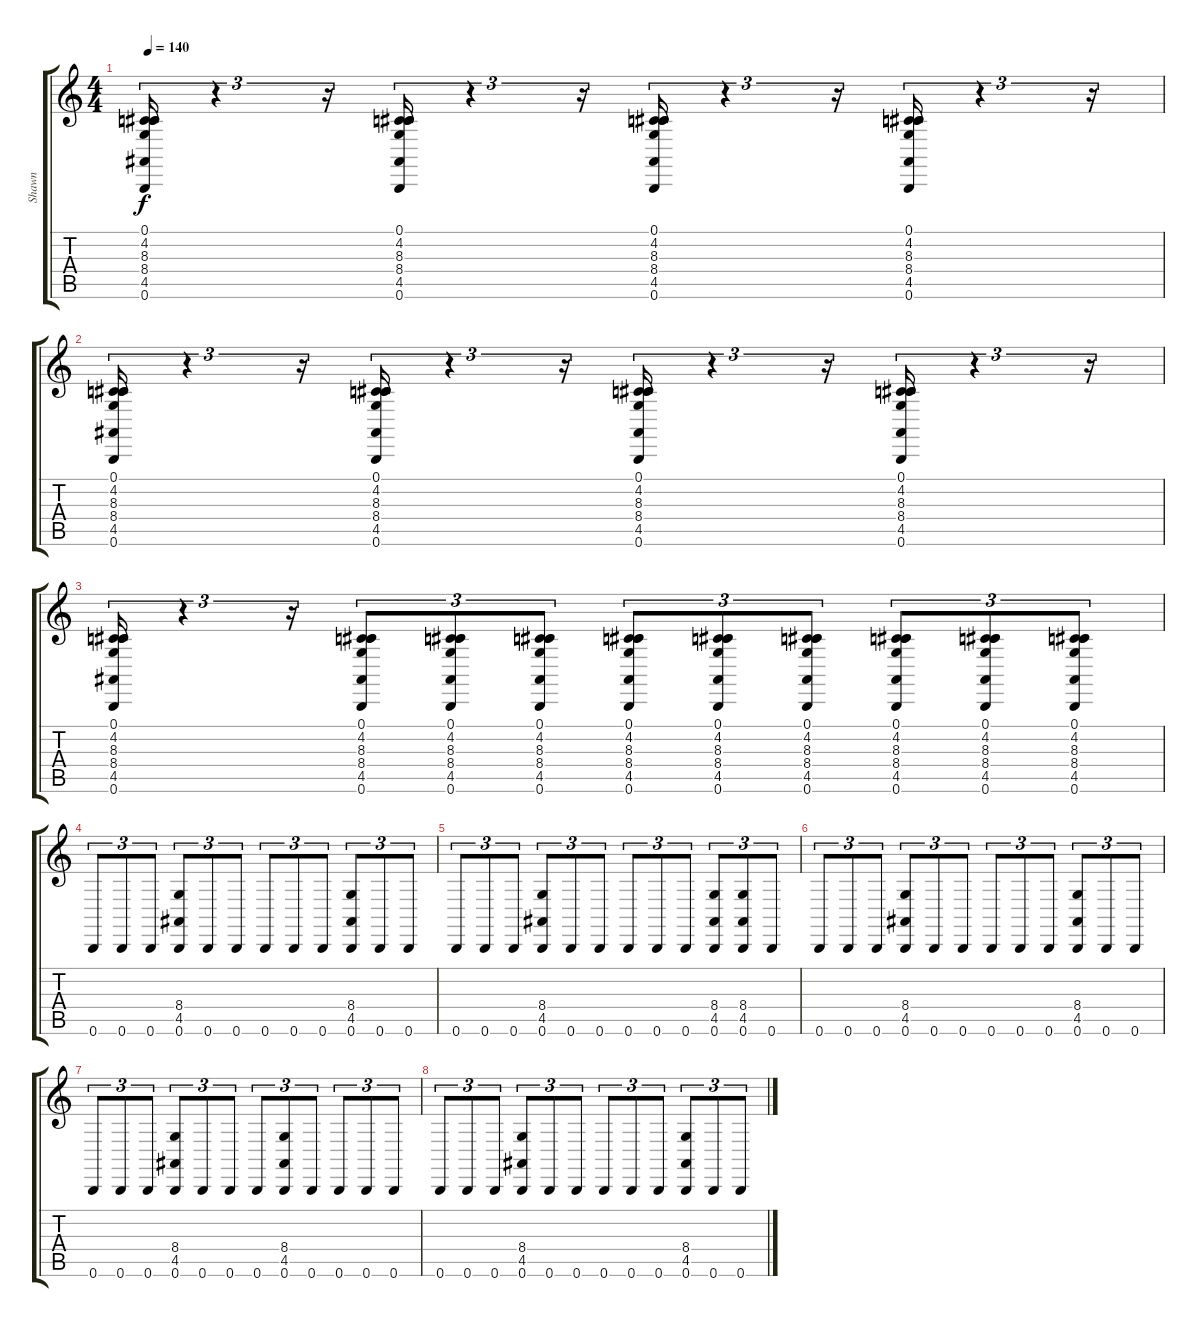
\track ("Shawn" "Shawn") {instrument melodictom}
\staff {score tabs}
\tuning (Db4 Ab3 E3 B2 Gb2 B1) {hide}
\ts (4 4)
\tempo 140
\clef g2
\ks c
(0.1 4.2 8.3 8.4 4.5 0.6).16{tu (3 2) dy f} r.4{tu (3 2)} r.16{tu (3 2)} (0.1 4.2 8.3 8.4 4.5 0.6).16{tu (3 2)} r.4{tu (3 2)} r.16{tu (3 2)} (0.1 4.2 8.3 8.4 4.5 0.6).16{tu (3 2)} r.4{tu (3 2)} r.16{tu (3 2)} (0.1 4.2 8.3 8.4 4.5 0.6).16{tu (3 2)} r.4{tu (3 2)} r.16{tu (3 2)} |
(0.1 4.2 8.3 8.4 4.5 0.6).16{tu (3 2)} r.4{tu (3 2)} r.16{tu (3 2)} (0.1 4.2 8.3 8.4 4.5 0.6).16{tu (3 2)} r.4{tu (3 2)} r.16{tu (3 2)} (0.1 4.2 8.3 8.4 4.5 0.6).16{tu (3 2)} r.4{tu (3 2)} r.16{tu (3 2)} (0.1 4.2 8.3 8.4 4.5 0.6).16{tu (3 2)} r.4{tu (3 2)} r.16{tu (3 2)} |
(0.1 4.2 8.3 8.4 4.5 0.6).16{tu (3 2)} r.4{tu (3 2)} r.16{tu (3 2)} (0.1 4.2 8.3 8.4 4.5 0.6).8{tu (3 2)} (0.1 4.2 8.3 8.4 4.5 0.6).8{tu (3 2)} (0.1 4.2 8.3 8.4 4.5 0.6).8{tu (3 2)} (0.1 4.2 8.3 8.4 4.5 0.6).8{tu (3 2)} (0.1 4.2 8.3 8.4 4.5 0.6).8{tu (3 2)} (0.1 4.2 8.3 8.4 4.5 0.6).8{tu (3 2)} (0.1 4.2 8.3 8.4 4.5 0.6).8{tu (3 2)} (0.1 4.2 8.3 8.4 4.5 0.6).8{tu (3 2)} (0.1 4.2 8.3 8.4 4.5 0.6).8{tu (3 2)} |
0.6.8{tu (3 2)} 0.6.8{tu (3 2)} 0.6.8{tu (3 2)} (8.4 4.5 0.6).8{tu (3 2)} 0.6.8{tu (3 2)} 0.6.8{tu (3 2)} 0.6.8{tu (3 2)} 0.6.8{tu (3 2)} 0.6.8{tu (3 2)} (8.4 4.5 0.6).8{tu (3 2)} 0.6.8{tu (3 2)} 0.6.8{tu (3 2)} |
0.6.8{tu (3 2)} 0.6.8{tu (3 2)} 0.6.8{tu (3 2)} (8.4 4.5 0.6).8{tu (3 2)} 0.6.8{tu (3 2)} 0.6.8{tu (3 2)} 0.6.8{tu (3 2)} 0.6.8{tu (3 2)} 0.6.8{tu (3 2)} (8.4 4.5 0.6).8{tu (3 2)} (8.4 4.5 0.6).8{tu (3 2)} 0.6.8{tu (3 2)} |
0.6.8{tu (3 2)} 0.6.8{tu (3 2)} 0.6.8{tu (3 2)} (8.4 4.5 0.6).8{tu (3 2)} 0.6.8{tu (3 2)} 0.6.8{tu (3 2)} 0.6.8{tu (3 2)} 0.6.8{tu (3 2)} 0.6.8{tu (3 2)} (8.4 4.5 0.6).8{tu (3 2)} 0.6.8{tu (3 2)} 0.6.8{tu (3 2)} |
0.6.8{tu (3 2)} 0.6.8{tu (3 2)} 0.6.8{tu (3 2)} (8.4 4.5 0.6).8{tu (3 2)} 0.6.8{tu (3 2)} 0.6.8{tu (3 2)} 0.6.8{tu (3 2)} (8.4 4.5 0.6).8{tu (3 2)} 0.6.8{tu (3 2)} 0.6.8{tu (3 2)} 0.6.8{tu (3 2)} 0.6.8{tu (3 2)} |
0.6.8{tu (3 2)} 0.6.8{tu (3 2)} 0.6.8{tu (3 2)} (8.4 4.5 0.6).8{tu (3 2)} 0.6.8{tu (3 2)} 0.6.8{tu (3 2)} 0.6.8{tu (3 2)} 0.6.8{tu (3 2)} 0.6.8{tu (3 2)} (8.4 4.5 0.6).8{tu (3 2)} 0.6.8{tu (3 2)} 0.6.8{tu (3 2)}
